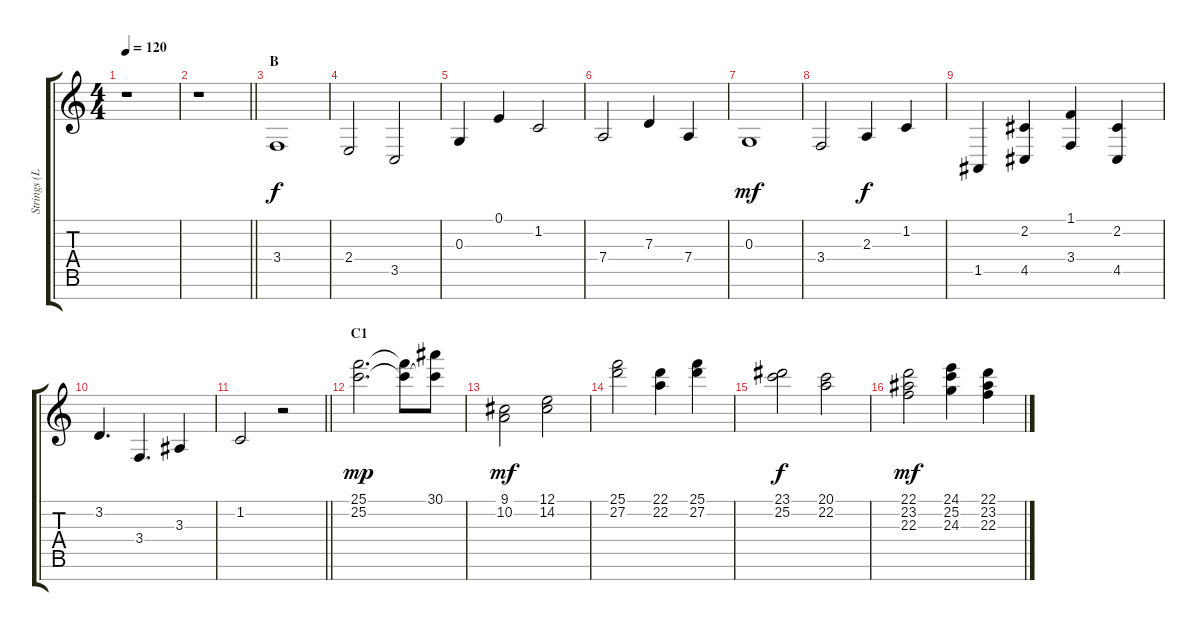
\track ("Strings (L)" "Strings (L") {instrument stringensemble2}
\staff {score tabs}
\tuning (E4 B3 G3 D3 A2 E2 B1) {hide}
\ts (4 4)
\tempo 120
\clef g2
\ks c
r.1{dy f} |
\barLineRight lightlight
r.1{volume 10} |
\section ("" "B")
3.4.1{volume 11} |
2.4.2 3.5.2 |
0.3.4 0.1.4 1.2.2 |
7.4.2 7.3.4 7.4.4 |
0.3.1{dy mf} |
3.4.2 2.3.4{dy f} 1.2.4 |
1.5.4 (2.2 4.5).4 (1.1 3.4).4 (2.2 4.5).4 |
3.2.4{d} 3.4.4{d} 3.3.4 |
\barLineRight lightlight
1.2.2 r.2 |
\section ("" "C1")
(25.1 25.2).2{d dy mp} (25.1{t} 25.2{t}).8 (30.1 25.2{t}).8 |
(9.1 10.2).2{dy mf} (12.1 14.2).2 |
(25.1 27.2).2 (22.1 22.2).4 (25.1 27.2).4 |
(23.1 25.2).2{dy f} (20.1 22.2).2 |
(22.1 23.2 22.3).2{dy mf} (24.1 25.2 24.3).4 (22.1 23.2 22.3).4
